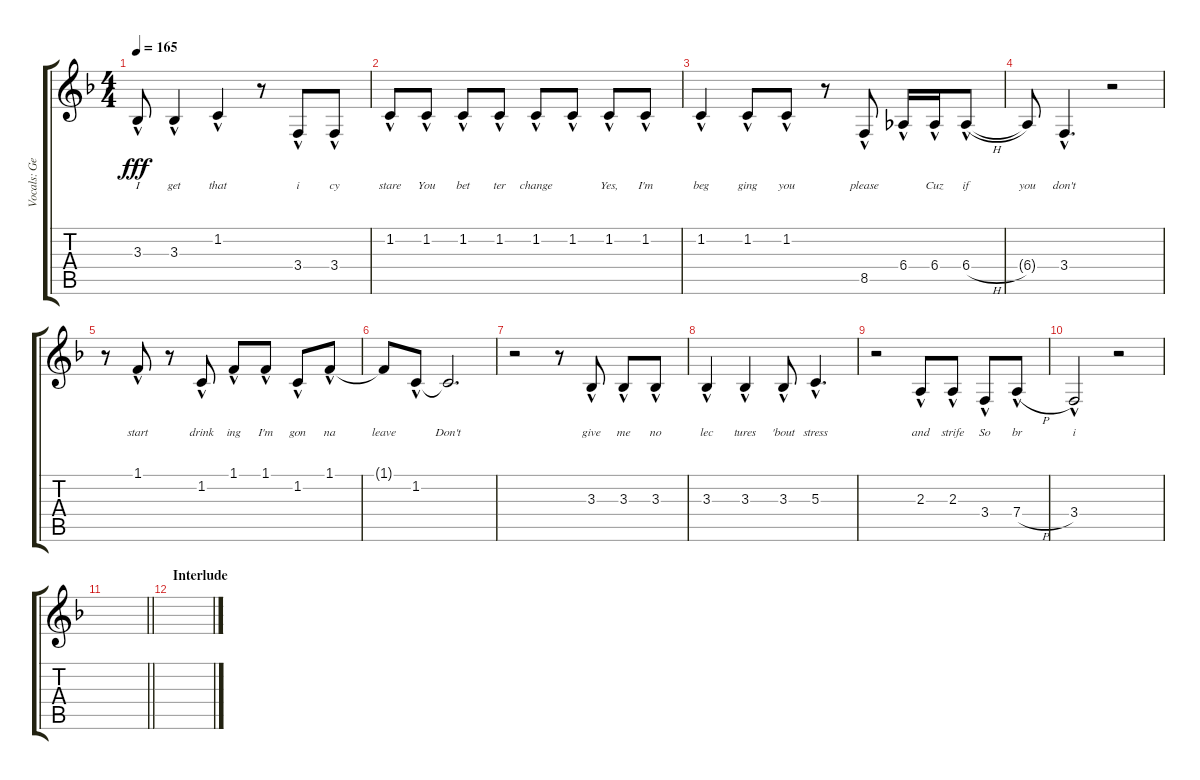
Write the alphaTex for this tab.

\track ("Vocals: George" "Vocals: Ge") {instrument lead2sawtooth}
\staff {score tabs}
\tuning (E4 B3 G3 D3 A2 E2) {hide}
\ts (4 4)
\tempo 165
\clef g2
\ks f
3.3{hac}.8{lyrics (0 "I") lyrics (1 "") lyrics (2 "") lyrics (3 "") lyrics (4 "") dy fff} 3.3{hac}.4{lyrics (0 "get") lyrics (1 "") lyrics (2 "") lyrics (3 "") lyrics (4 "")} 1.2{hac}.4{lyrics (0 "that") lyrics (1 "") lyrics (2 "") lyrics (3 "") lyrics (4 "")} r.8 3.4{hac}.8{lyrics (0 "i") lyrics (1 "") lyrics (2 "") lyrics (3 "") lyrics (4 "")} 3.4{hac}.8{lyrics (0 "cy") lyrics (1 "") lyrics (2 "") lyrics (3 "") lyrics (4 "")} |
1.2{hac}.8{lyrics (0 "stare") lyrics (1 "") lyrics (2 "") lyrics (3 "") lyrics (4 "")} 1.2{hac}.8{lyrics (0 "You") lyrics (1 "") lyrics (2 "") lyrics (3 "") lyrics (4 "")} 1.2{hac}.8{lyrics (0 "bet") lyrics (1 "") lyrics (2 "") lyrics (3 "") lyrics (4 "")} 1.2{hac}.8{lyrics (0 "ter") lyrics (1 "") lyrics (2 "") lyrics (3 "") lyrics (4 "")} 1.2{hac}.8{lyrics (0 "change") lyrics (1 "") lyrics (2 "") lyrics (3 "") lyrics (4 "")} 1.2{hac}.8{lyrics (0 "") lyrics (1 "") lyrics (2 "") lyrics (3 "") lyrics (4 "")} 1.2{hac}.8{lyrics (0 "Yes,") lyrics (1 "") lyrics (2 "") lyrics (3 "") lyrics (4 "")} 1.2{hac}.8{lyrics (0 "I'm") lyrics (1 "") lyrics (2 "") lyrics (3 "") lyrics (4 "")} |
1.2{hac}.4{lyrics (0 "beg") lyrics (1 "") lyrics (2 "") lyrics (3 "") lyrics (4 "")} 1.2{hac}.8{lyrics (0 "ging") lyrics (1 "") lyrics (2 "") lyrics (3 "") lyrics (4 "")} 1.2{hac}.8{lyrics (0 "you") lyrics (1 "") lyrics (2 "") lyrics (3 "") lyrics (4 "")} r.8 8.5{hac}.8{lyrics (0 "please") lyrics (1 "") lyrics (2 "") lyrics (3 "") lyrics (4 "")} 6.4{hac}.16{lyrics (0 "") lyrics (1 "") lyrics (2 "") lyrics (3 "") lyrics (4 "")} 6.4{hac}.16{lyrics (0 "Cuz") lyrics (1 "") lyrics (2 "") lyrics (3 "") lyrics (4 "")} 6.4{h hac}.8{lyrics (0 "if") lyrics (1 "") lyrics (2 "") lyrics (3 "") lyrics (4 "")} |
6.4{t}.8{lyrics (0 "you") lyrics (1 "") lyrics (2 "") lyrics (3 "") lyrics (4 "")} 3.4{hac}.4{d lyrics (0 "don't") lyrics (1 "") lyrics (2 "") lyrics (3 "") lyrics (4 "")} r.2 |
r.8 1.1{hac}.8{lyrics (0 "start") lyrics (1 "") lyrics (2 "") lyrics (3 "") lyrics (4 "")} r.8 1.2{hac}.8{lyrics (0 "drink") lyrics (1 "") lyrics (2 "") lyrics (3 "") lyrics (4 "")} 1.1{hac}.8{lyrics (0 "ing") lyrics (1 "") lyrics (2 "") lyrics (3 "") lyrics (4 "")} 1.1{hac}.8{lyrics (0 "I'm") lyrics (1 "") lyrics (2 "") lyrics (3 "") lyrics (4 "")} 1.2{hac}.8{lyrics (0 "gon") lyrics (1 "") lyrics (2 "") lyrics (3 "") lyrics (4 "")} 1.1{hac}.8{lyrics (0 "na") lyrics (1 "") lyrics (2 "") lyrics (3 "") lyrics (4 "")} |
1.1{t}.8{lyrics (0 "leave") lyrics (1 "") lyrics (2 "") lyrics (3 "") lyrics (4 "")} 1.2{hac}.8{lyrics (0 "") lyrics (1 "") lyrics (2 "") lyrics (3 "") lyrics (4 "")} 1.2{t}.2{d lyrics (0 "Don't") lyrics (1 "") lyrics (2 "") lyrics (3 "") lyrics (4 "")} |
r.2 r.8 3.3{hac}.8{lyrics (0 "give") lyrics (1 "") lyrics (2 "") lyrics (3 "") lyrics (4 "")} 3.3{hac}.8{lyrics (0 "me") lyrics (1 "") lyrics (2 "") lyrics (3 "") lyrics (4 "")} 3.3{hac}.8{lyrics (0 "no") lyrics (1 "") lyrics (2 "") lyrics (3 "") lyrics (4 "")} |
3.3{hac}.4{lyrics (0 "lec") lyrics (1 "") lyrics (2 "") lyrics (3 "") lyrics (4 "")} 3.3{hac}.4{lyrics (0 "tures") lyrics (1 "") lyrics (2 "") lyrics (3 "") lyrics (4 "")} 3.3{hac}.8{lyrics (0 "'bout") lyrics (1 "") lyrics (2 "") lyrics (3 "") lyrics (4 "")} 5.3{hac}.4{d lyrics (0 "stress") lyrics (1 "") lyrics (2 "") lyrics (3 "") lyrics (4 "")} |
r.2 2.3{hac}.8{lyrics (0 "and") lyrics (1 "") lyrics (2 "") lyrics (3 "") lyrics (4 "")} 2.3{hac}.8{lyrics (0 "strife") lyrics (1 "") lyrics (2 "") lyrics (3 "") lyrics (4 "")} 3.4{hac}.8{lyrics (0 "So") lyrics (1 "") lyrics (2 "") lyrics (3 "") lyrics (4 "")} 7.4{h hac}.8{lyrics (0 "br") lyrics (1 "") lyrics (2 "") lyrics (3 "") lyrics (4 "")} |
3.4{hac}.2{lyrics (0 "i") lyrics (1 "") lyrics (2 "") lyrics (3 "") lyrics (4 "")} r.2 |
\barLineRight lightlight
|
\section ("" "Interlude")
